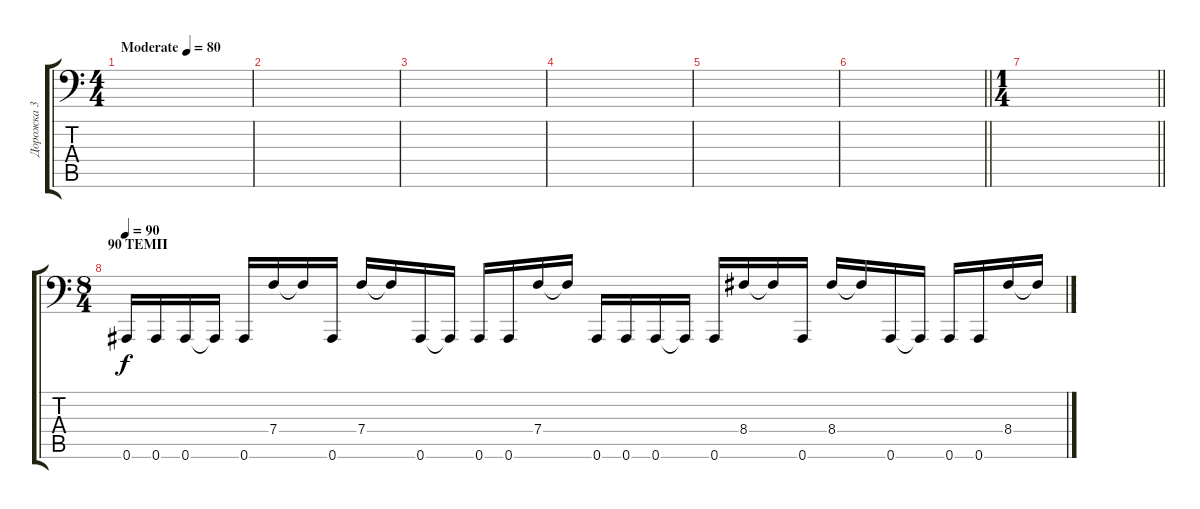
\track ("Дорожка 3" "Дорожка 3") {instrument electricbassfinger}
\staff {score tabs}
\tuning (Db3 G2 Eb2 Bb1 F1 Bb0) {hide}
\ts (4 4)
\tempo (80 "Moderate")
\clef f4
\ks c
|
|
|
|
|
\barLineRight lightlight
|
\ts (1 4)
\barLineRight lightlight
|
\ts (8 4)
\section ("" "90 ТЕМП")
\tempo 90
0.6.16 0.6.16 0.6.16 0.6{t}.16 0.6.16 7.4.16 7.4{t}.16 0.6.16 7.4.16 7.4{t}.16 0.6.16 0.6{t}.16 0.6.16 0.6.16 7.4.16 7.4{t}.16 0.6.16 0.6.16 0.6.16 0.6{t}.16 0.6.16 8.4.16 8.4{t}.16 0.6.16 8.4.16 8.4{t}.16 0.6.16 0.6{t}.16 0.6.16 0.6.16 8.4.16 8.4{t}.16
